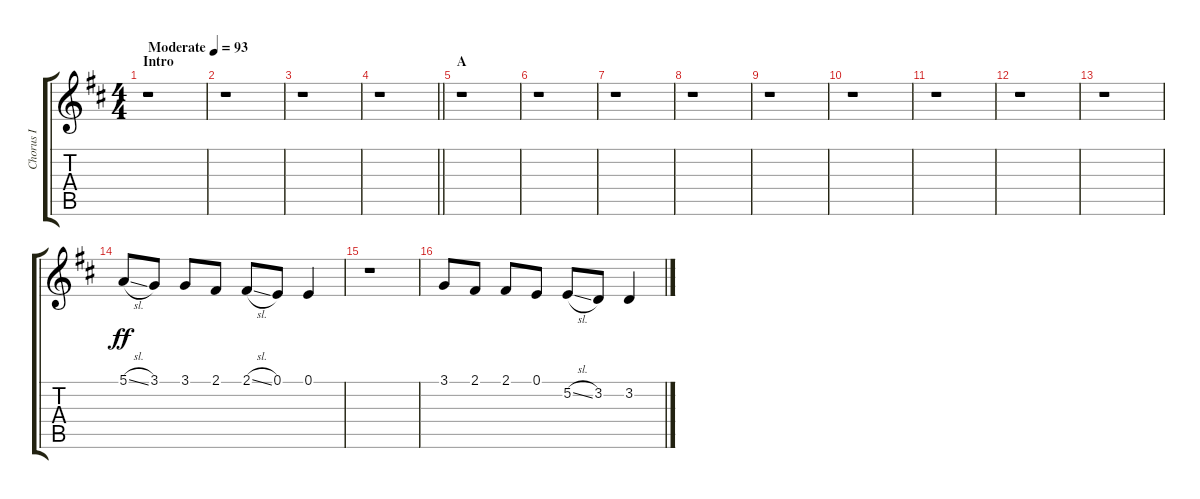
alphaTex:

\track ("Chorus I" "Chorus I") {instrument voiceoohs}
\staff {score tabs}
\tuning (E4 B3 G3 D3 A2 E2) {hide}
\ts (4 4)
\section ("" "Intro")
\tempo (93 "Moderate")
\clef g2
\ks d
r.1{dy ff instrument voiceoohs} |
r.1 |
r.1 |
\barLineRight lightlight
r.1 |
\section ("" "A")
r.1 |
r.1 |
r.1 |
r.1 |
r.1 |
r.1 |
r.1 |
r.1 |
r.1 |
5.1{sl}.8 3.1.8 3.1.8 2.1.8 2.1{sl}.8 0.1.8 0.1.4 |
r.1 |
3.1.8 2.1.8 2.1.8 0.1.8 5.2{sl}.8 3.2.8 3.2.4
